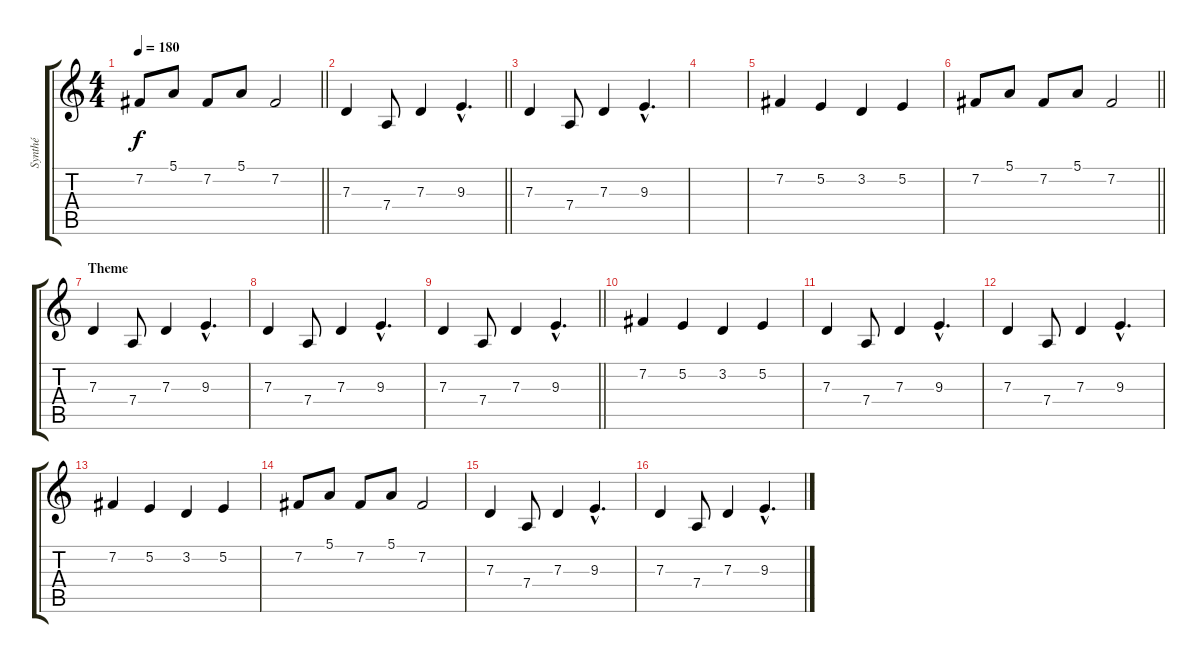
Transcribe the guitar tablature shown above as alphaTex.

\track ("Synthé" "Synthé") {instrument synthbrass1}
\staff {score tabs}
\tuning (E4 B3 G3 D3 A2 D2) {hide}
\ts (4 4)
\tempo 180
\clef g2
\barLineRight lightlight
\ks c
7.2.8{dy f} 5.1.8 7.2.8 5.1.8 7.2.2 |
\barLineRight lightlight
7.3.4 7.4.8 7.3.4 9.3{hac}.4{d} |
7.3.4 7.4.8 7.3.4 9.3{hac}.4{d} |
|
7.2.4 5.2.4 3.2.4 5.2.4 |
\barLineRight lightlight
7.2.8 5.1.8 7.2.8 5.1.8 7.2.2 |
\section ("" "Theme")
7.3.4{volume 16} 7.4.8 7.3.4 9.3{hac}.4{d} |
7.3.4 7.4.8 7.3.4 9.3{hac}.4{d} |
\barLineRight lightlight
7.3.4 7.4.8 7.3.4 9.3{hac}.4{d} |
7.2.4 5.2.4 3.2.4 5.2.4 |
7.3.4 7.4.8 7.3.4 9.3{hac}.4{d} |
7.3.4 7.4.8 7.3.4 9.3{hac}.4{d} |
7.2.4 5.2.4 3.2.4 5.2.4 |
7.2.8 5.1.8 7.2.8 5.1.8 7.2.2 |
7.3.4 7.4.8 7.3.4 9.3{hac}.4{d} |
7.3.4 7.4.8 7.3.4 9.3{hac}.4{d}
